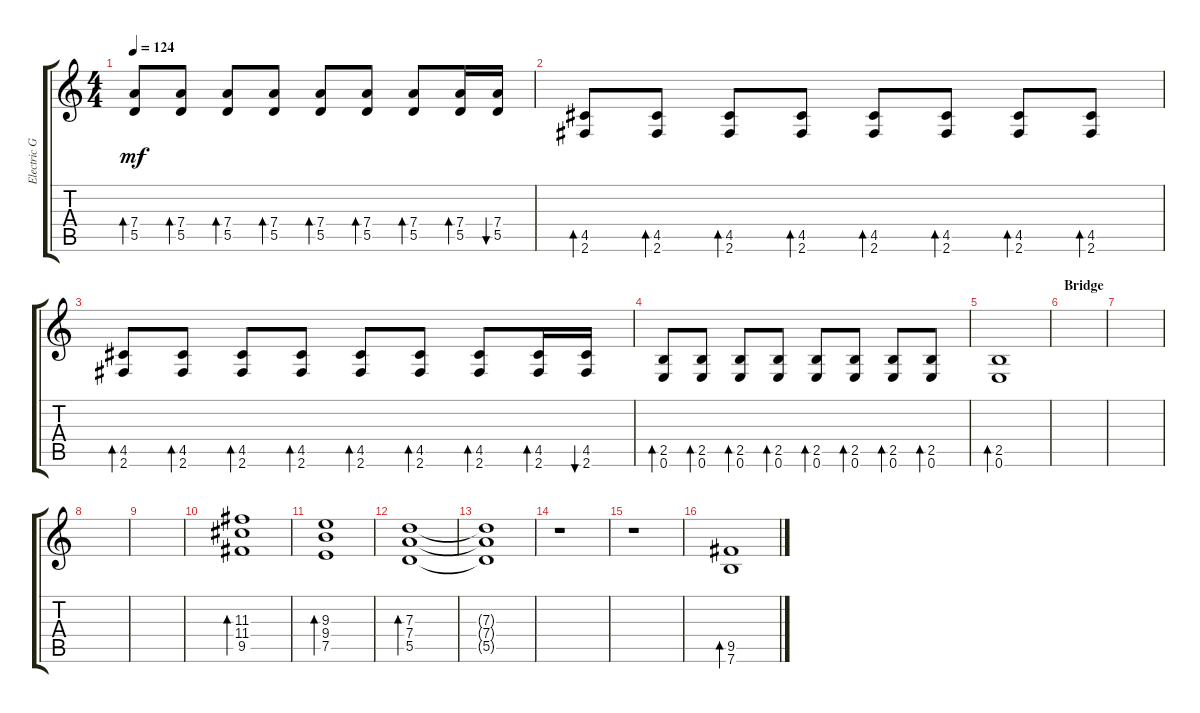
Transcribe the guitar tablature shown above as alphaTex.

\track ("Electric Guitar" "Electric G") {instrument overdrivenguitar}
\staff {score tabs}
\tuning (E4 B3 G3 D3 A2 E2) {hide}
\ts (4 4)
\tempo 124
\clef g2
\ks c
(7.4 5.5).8{bd 30 dy mf} (7.4 5.5).8{bd 30} (7.4 5.5).8{bd 30} (7.4 5.5).8{bd 30} (7.4 5.5).8{bd 30} (7.4 5.5).8{bd 30} (7.4 5.5).8{bd 30} (7.4 5.5).16{bd 30} (7.4 5.5).16{bu 30} |
(4.5 2.6).8{bd 30} (4.5 2.6).8{bd 30} (4.5 2.6).8{bd 30} (4.5 2.6).8{bd 30} (4.5 2.6).8{bd 30} (4.5 2.6).8{bd 30} (4.5 2.6).8{bd 30} (4.5 2.6).8{bd 30} |
(4.5 2.6).8{bd 30} (4.5 2.6).8{bd 30} (4.5 2.6).8{bd 30} (4.5 2.6).8{bd 30} (4.5 2.6).8{bd 30} (4.5 2.6).8{bd 30} (4.5 2.6).8{bd 30} (4.5 2.6).16{bd 30} (4.5 2.6).16{bu 30} |
(2.5 0.6).8{bd 30} (2.5 0.6).8{bd 30} (2.5 0.6).8{bd 30} (2.5 0.6).8{bd 30} (2.5 0.6).8{bd 30} (2.5 0.6).8{bd 30} (2.5 0.6).8{bd 30} (2.5 0.6).8{bd 30} |
(2.5 0.6).1{bd 30} |
\section ("" "Bridge")
|
|
|
|
(11.3 11.4 9.5).1{bd 30} |
(9.3 9.4 7.5).1{bd 30} |
(7.3 7.4 5.5).1{bd 30} |
(7.3{t} 7.4{t} 5.5{t}).1 |
r.1 |
r.1 |
(9.5 7.6).1{bd 30}
